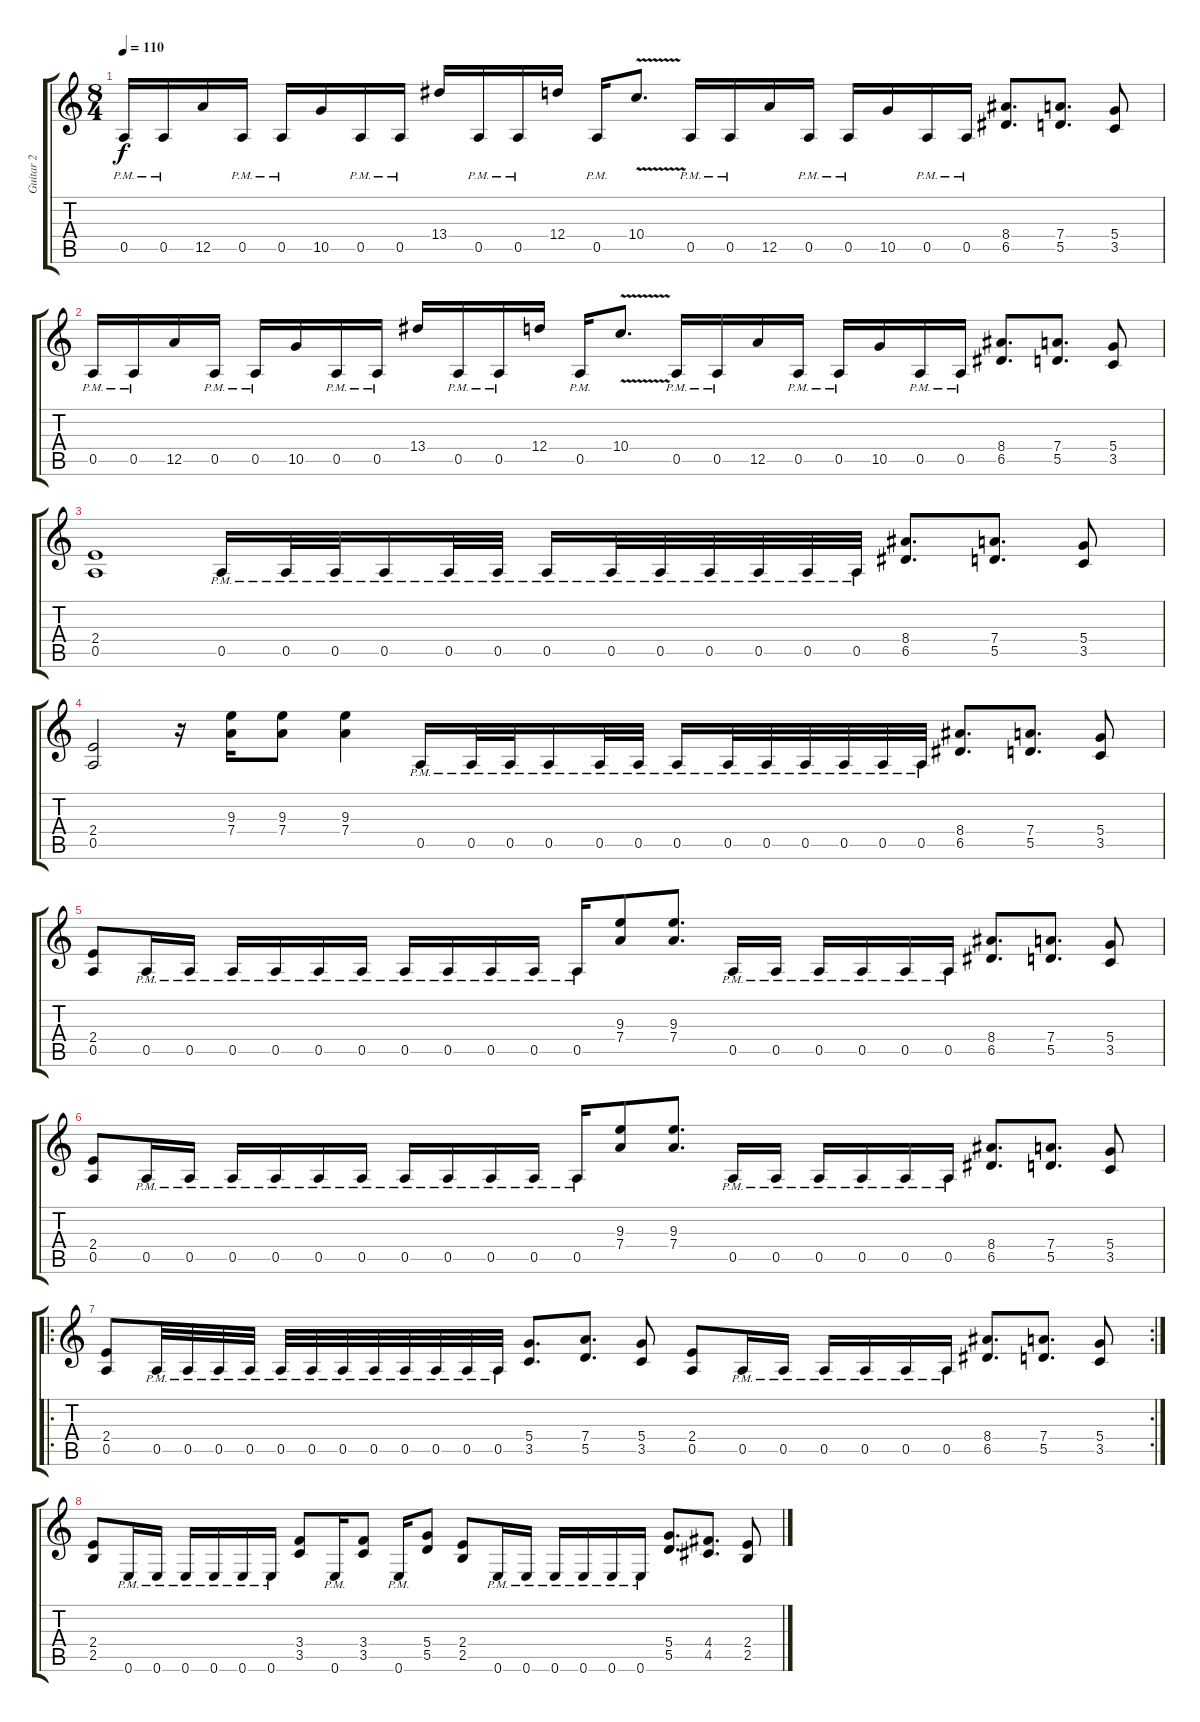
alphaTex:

\track ("Guitar 2" "Guitar 2") {instrument overdrivenguitar}
\staff {score tabs}
\tuning (E4 B3 G3 D3 A2 E2) {hide}
\ts (8 4)
\tempo 110
\clef g2
\ks c
0.5{pm}.16{dy f} 0.5{pm}.16 12.5.16 0.5{pm}.16 0.5{pm}.16 10.5.16 0.5{pm}.16 0.5{pm}.16 13.4.16 0.5{pm}.16 0.5{pm}.16 12.4.16 0.5{pm}.16 10.4{v}.8{d} 0.5{pm}.16 0.5{pm}.16 12.5.16 0.5{pm}.16 0.5{pm}.16 10.5.16 0.5{pm}.16 0.5{pm}.16 (8.4 6.5).8{d} (7.4 5.5).8{d} (5.4 3.5).8 |
0.5{pm}.16 0.5{pm}.16 12.5.16 0.5{pm}.16 0.5{pm}.16 10.5.16 0.5{pm}.16 0.5{pm}.16 13.4.16 0.5{pm}.16 0.5{pm}.16 12.4.16 0.5{pm}.16 10.4{v}.8{d} 0.5{pm}.16 0.5{pm}.16 12.5.16 0.5{pm}.16 0.5{pm}.16 10.5.16 0.5{pm}.16 0.5{pm}.16 (8.4 6.5).8{d} (7.4 5.5).8{d} (5.4 3.5).8 |
(2.4 0.5).1 0.5{pm}.16 0.5{pm}.32 0.5{pm}.32 0.5{pm}.16 0.5{pm}.32 0.5{pm}.32 0.5{pm}.16 0.5{pm}.32 0.5{pm}.32 0.5{pm}.32 0.5{pm}.32 0.5{pm}.32 0.5{pm}.32 (8.4 6.5).8{d} (7.4 5.5).8{d} (5.4 3.5).8 |
(2.4 0.5).2 r.16 (9.3 7.4).16 (9.3 7.4).8 (9.3 7.4).4 0.5{pm}.16 0.5{pm}.32 0.5{pm}.32 0.5{pm}.16 0.5{pm}.32 0.5{pm}.32 0.5{pm}.16 0.5{pm}.32 0.5{pm}.32 0.5{pm}.32 0.5{pm}.32 0.5{pm}.32 0.5{pm}.32 (8.4 6.5).8{d} (7.4 5.5).8{d} (5.4 3.5).8 |
(2.4 0.5).8 0.5{pm}.16 0.5{pm}.16 0.5{pm}.16 0.5{pm}.16 0.5{pm}.16 0.5{pm}.16 0.5{pm}.16 0.5{pm}.16 0.5{pm}.16 0.5{pm}.16 0.5{pm}.16 (9.3 7.4).8 (9.3 7.4).8{d} 0.5{pm}.16 0.5{pm}.16 0.5{pm}.16 0.5{pm}.16 0.5{pm}.16 0.5{pm}.16 (8.4 6.5).8{d} (7.4 5.5).8{d} (5.4 3.5).8 |
(2.4 0.5).8 0.5{pm}.16 0.5{pm}.16 0.5{pm}.16 0.5{pm}.16 0.5{pm}.16 0.5{pm}.16 0.5{pm}.16 0.5{pm}.16 0.5{pm}.16 0.5{pm}.16 0.5{pm}.16 (9.3 7.4).8 (9.3 7.4).8{d} 0.5{pm}.16 0.5{pm}.16 0.5{pm}.16 0.5{pm}.16 0.5{pm}.16 0.5{pm}.16 (8.4 6.5).8{d} (7.4 5.5).8{d} (5.4 3.5).8 |
\ro
\rc 2
(2.4 0.5).8 0.5{pm}.32 0.5{pm}.32 0.5{pm}.32 0.5{pm}.32 0.5{pm}.32 0.5{pm}.32 0.5{pm}.32 0.5{pm}.32 0.5{pm}.32 0.5{pm}.32 0.5{pm}.32 0.5{pm}.32 (5.4 3.5).8{d} (7.4 5.5).8{d} (5.4 3.5).8 (2.4 0.5).8 0.5{pm}.16 0.5{pm}.16 0.5{pm}.16 0.5{pm}.16 0.5{pm}.16 0.5{pm}.16 (8.4 6.5).8{d} (7.4 5.5).8{d} (5.4 3.5).8 |
(2.4 2.5).8 0.6{pm}.16 0.6{pm}.16 0.6{pm}.16 0.6{pm}.16 0.6{pm}.16 0.6{pm}.16 (3.4 3.5).8 0.6{pm}.16 (3.4 3.5).8 0.6{pm}.16 (5.4 5.5).8 (2.4 2.5).8 0.6{pm}.16 0.6{pm}.16 0.6{pm}.16 0.6{pm}.16 0.6{pm}.16 0.6{pm}.16 (5.4 5.5).8{d} (4.4 4.5).8{d} (2.4 2.5).8
